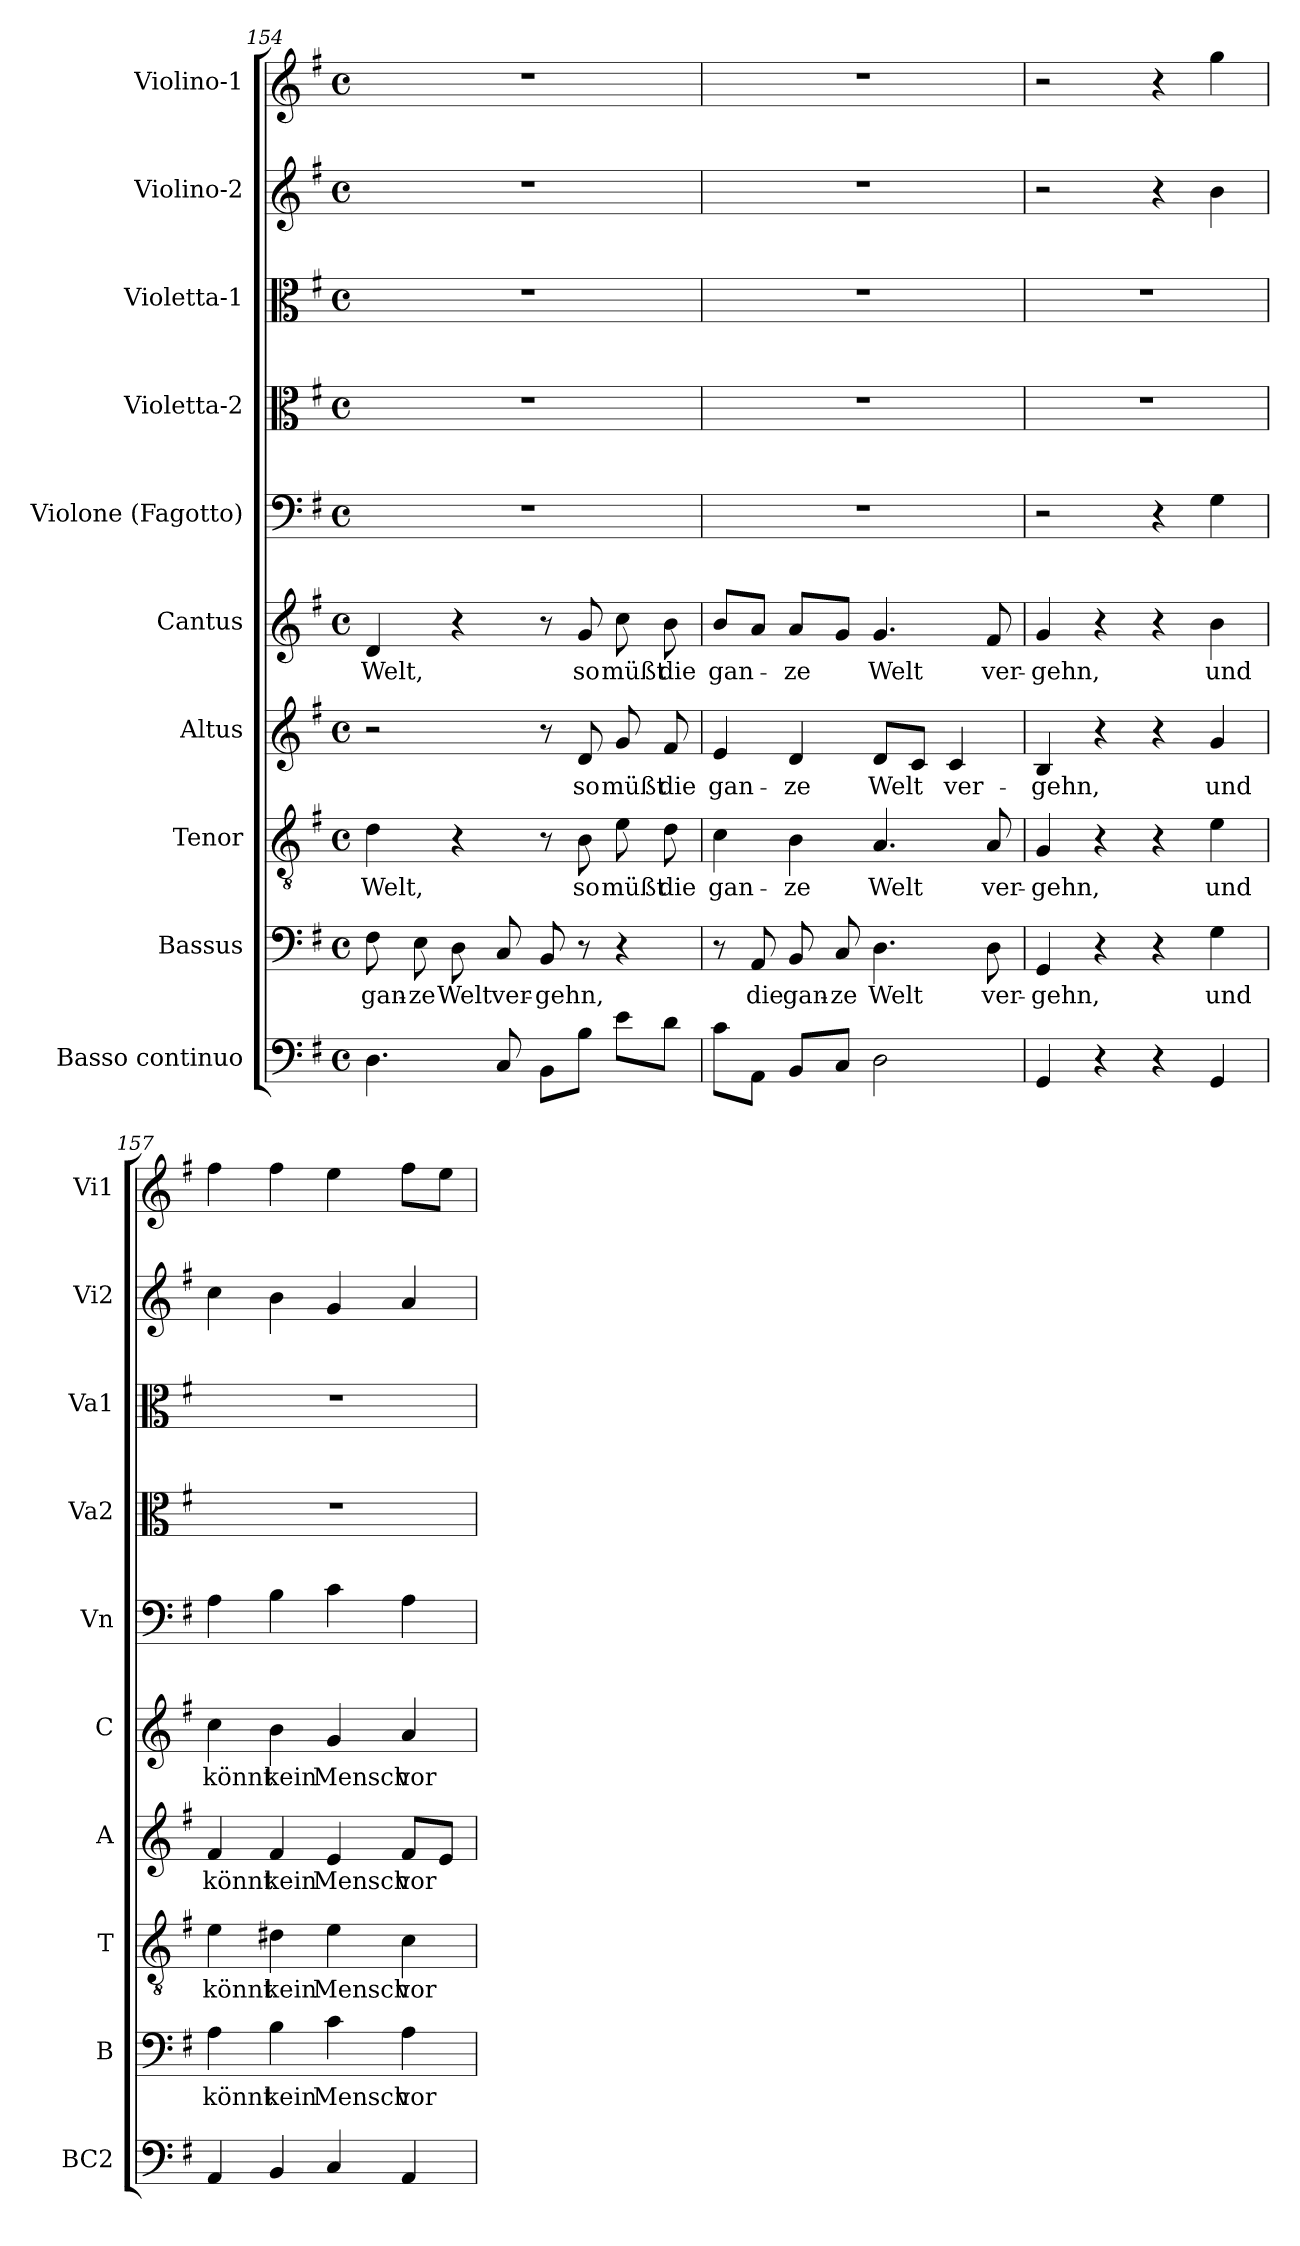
**kern	**kern	**text	**kern	**text	**kern	**text	**kern	**text	**kern	**kern	**kern	**kern	**kern
*part10	*part9	*part9	*part8	*part8	*part7	*part7	*part6	*part6	*part5	*part4	*part3	*part2	*part1
*staff10	*staff9	*staff9	*staff8	*staff8	*staff7	*staff7	*staff6	*staff6	*staff5	*staff4	*staff3	*staff2	*staff1
*I"Basso continuo	*I"Bassus	*	*I"Tenor	*	*I"Altus	*	*I"Cantus	*	*I"Violone (Fagotto)	*I"Violetta-2	*I"Violetta-1	*I"Violino-2	*I"Violino-1
*I'BC2	*I'B	*	*I'T	*	*I'A	*	*I'C	*	*I'Vn	*I'Va2	*I'Va1	*I'Vi2	*I'Vi1
*clefF4	*clefF4	*	*clefGv2	*	*clefG2	*	*clefG2	*	*clefF4	*clefC3	*clefC3	*clefG2	*clefG2
*k[f#]	*k[f#]	*	*k[f#]	*	*k[f#]	*	*k[f#]	*	*k[f#]	*k[f#]	*k[f#]	*k[f#]	*k[f#]
*G:	*G:	*	*G:	*	*G:	*	*G:	*	*G:	*G:	*G:	*G:	*G:
*M4/4	*M4/4	*	*M4/4	*	*M4/4	*	*M4/4	*	*M4/4	*M4/4	*M4/4	*M4/4	*M4/4
*met(c)	*met(c)	*	*met(c)	*	*met(c)	*	*met(c)	*	*met(c)	*met(c)	*met(c)	*met(c)	*met(c)
=154	=154	=154	=154	=154	=154	=154	=154	=154	=154	=154	=154	=154	=154
!	!	!LO:LY:b	!	!	!	!	!	!	!	!	!	!	!
!	!	!	!	!LO:LY:b	!	!	!	!	!	!	!	!	!
!	!	!	!	!	!	!	!	!LO:LY:b	!	!	!	!	!
4.D\	8F#\	gan-	4d\	Welt,	2r	.	4d/	Welt,	1r	1r	1r	1r	1r
!	!	!LO:LY:b	!	!	!	!	!	!	!	!	!	!	!
.	8E\	-ze	.	.	.	.	.	.	.	.	.	.	.
!	!	!LO:LY:b	!	!	!	!	!	!	!	!	!	!	!
.	8D\	Welt	4r	.	.	.	4r	.	.	.	.	.	.
!	!	!LO:LY:b	!	!	!	!	!	!	!	!	!	!	!
8C/	8C/	ver-	.	.	.	.	.	.	.	.	.	.	.
!	!	!LO:LY:b	!	!	!	!	!	!	!	!	!	!	!
8BB\L	8BB/	-gehn,	8r	.	8r	.	8r	.	.	.	.	.	.
!	!	!	!	!LO:LY:b	!	!	!	!	!	!	!	!	!
!	!	!	!	!	!	!LO:LY:b	!	!	!	!	!	!	!
!	!	!	!	!	!	!	!	!LO:LY:b	!	!	!	!	!
8B\J	8r	.	8B\	so	8d/	so	8g/	so	.	.	.	.	.
!	!	!	!	!LO:LY:b	!	!	!	!	!	!	!	!	!
!	!	!	!	!	!	!LO:LY:b	!	!	!	!	!	!	!
!	!	!	!	!	!	!	!	!LO:LY:b	!	!	!	!	!
8e\L	4r	.	8e\	müßt	8g/	müßt	8cc\	müßt	.	.	.	.	.
!	!	!	!	!LO:LY:b	!	!	!	!	!	!	!	!	!
!	!	!	!	!	!	!LO:LY:b	!	!	!	!	!	!	!
!	!	!	!	!	!	!	!	!LO:LY:b	!	!	!	!	!
8d\J	.	.	8d\	die	8f#/	die	8b\	die	.	.	.	.	.
=155	=155	=155	=155	=155	=155	=155	=155	=155	=155	=155	=155	=155	=155
!	!	!	!	!LO:LY:b	!	!	!	!	!	!	!	!	!
!	!	!	!	!	!	!LO:LY:b	!	!	!	!	!	!	!
!	!	!	!	!	!	!	!	!LO:LY:b	!	!	!	!	!
8c\L	8r	.	4c\	gan-	4e/	gan-	8b/L	gan-	1r	1r	1r	1r	1r
!	!	!LO:LY:b	!	!	!	!	!	!	!	!	!	!	!
8AA\J	8AA/	die	.	.	.	.	8a/J	.	.	.	.	.	.
!	!	!LO:LY:b	!	!	!	!	!	!	!	!	!	!	!
!	!	!	!	!LO:LY:b	!	!	!	!	!	!	!	!	!
!	!	!	!	!	!	!LO:LY:b	!	!	!	!	!	!	!
!	!	!	!	!	!	!	!	!LO:LY:b	!	!	!	!	!
8BB/L	8BB/	gan-	4B\	-ze	4d/	-ze	8a/L	-ze	.	.	.	.	.
!	!	!LO:LY:b	!	!	!	!	!	!	!	!	!	!	!
8C/J	8C/	-ze	.	.	.	.	8g/J	.	.	.	.	.	.
!	!	!LO:LY:b	!	!	!	!	!	!	!	!	!	!	!
!	!	!	!	!LO:LY:b	!	!	!	!	!	!	!	!	!
!	!	!	!	!	!	!LO:LY:b	!	!	!	!	!	!	!
!	!	!	!	!	!	!	!	!LO:LY:b	!	!	!	!	!
2D\	4.D\	Welt	4.A/	Welt	8d/L	Welt	4.g/	Welt	.	.	.	.	.
.	.	.	.	.	8c/J	.	.	.	.	.	.	.	.
!	!	!	!	!	!	!LO:LY:b	!	!	!	!	!	!	!
.	.	.	.	.	4c/	ver-	.	.	.	.	.	.	.
!	!	!LO:LY:b	!	!	!	!	!	!	!	!	!	!	!
!	!	!	!	!LO:LY:b	!	!	!	!	!	!	!	!	!
!	!	!	!	!	!	!	!	!LO:LY:b	!	!	!	!	!
.	8D\	ver-	8A/	ver-	.	.	8f#/	ver-	.	.	.	.	.
!!LO:PB:g=z
=156	=156	=156	=156	=156	=156	=156	=156	=156	=156	=156	=156	=156	=156
!	!	!LO:LY:b	!	!	!	!	!	!	!	!	!	!	!
!	!	!	!	!LO:LY:b	!	!	!	!	!	!	!	!	!
!	!	!	!	!	!	!LO:LY:b	!	!	!	!	!	!	!
!	!	!	!	!	!	!	!	!LO:LY:b	!	!	!	!	!
4GG/	4GG/	-gehn,	4G/	-gehn,	4B/	-gehn,	4g/	-gehn,	2r	1r	1r	2r	2r
4r	4r	.	4r	.	4r	.	4r	.	.	.	.	.	.
4r	4r	.	4r	.	4r	.	4r	.	4r	.	.	4r	4r
!	!	!LO:LY:b	!	!	!	!	!	!	!	!	!	!	!
!	!	!	!	!LO:LY:b	!	!	!	!	!	!	!	!	!
!	!	!	!	!	!	!LO:LY:b	!	!	!	!	!	!	!
!	!	!	!	!	!	!	!	!LO:LY:b	!	!	!	!	!
4GG/	4G\	und	4e\	und	4g/	und	4b\	und	4G\	.	.	4b\	4gg\
=157	=157	=157	=157	=157	=157	=157	=157	=157	=157	=157	=157	=157	=157
!	!	!LO:LY:b	!	!	!	!	!	!	!	!	!	!	!
!	!	!	!	!LO:LY:b	!	!	!	!	!	!	!	!	!
!	!	!	!	!	!	!LO:LY:b	!	!	!	!	!	!	!
!	!	!	!	!	!	!	!	!LO:LY:b	!	!	!	!	!
4AA/	4A\	könnt	4e\	könnt	4f#/	könnt	4cc\	könnt	4A\	1r	1r	4cc\	4ff#\
!	!	!LO:LY:b	!	!	!	!	!	!	!	!	!	!	!
!	!	!	!	!LO:LY:b	!	!	!	!	!	!	!	!	!
!	!	!	!	!	!	!LO:LY:b	!	!	!	!	!	!	!
!	!	!	!	!	!	!	!	!LO:LY:b	!	!	!	!	!
4BB/	4B\	kein	4d#X\	kein	4f#/	kein	4b\	kein	4B\	.	.	4b\	4ff#\
!	!	!LO:LY:b	!	!	!	!	!	!	!	!	!	!	!
!	!	!	!	!LO:LY:b	!	!	!	!	!	!	!	!	!
!	!	!	!	!	!	!LO:LY:b	!	!	!	!	!	!	!
!	!	!	!	!	!	!	!	!LO:LY:b	!	!	!	!	!
4C/	4c\	Mensch	4e\	Mensch	4e/	Mensch	4g/	Mensch	4c\	.	.	4g/	4ee\
!	!	!LO:LY:b	!	!	!	!	!	!	!	!	!	!	!
!	!	!	!	!LO:LY:b	!	!	!	!	!	!	!	!	!
!	!	!	!	!	!	!LO:LY:b	!	!	!	!	!	!	!
!	!	!	!	!	!	!	!	!LO:LY:b	!	!	!	!	!
4AA/	4A\	vor	4c\	vor	8f#/L	vor	4a/	vor	4A\	.	.	4a/	8ff#\L
.	.	.	.	.	8e/J	.	.	.	.	.	.	.	8ee\J
=	=	=	=	=	=	=	=	=	=	=	=	=	=
*-	*-	*-	*-	*-	*-	*-	*-	*-	*-	*-	*-	*-	*-
